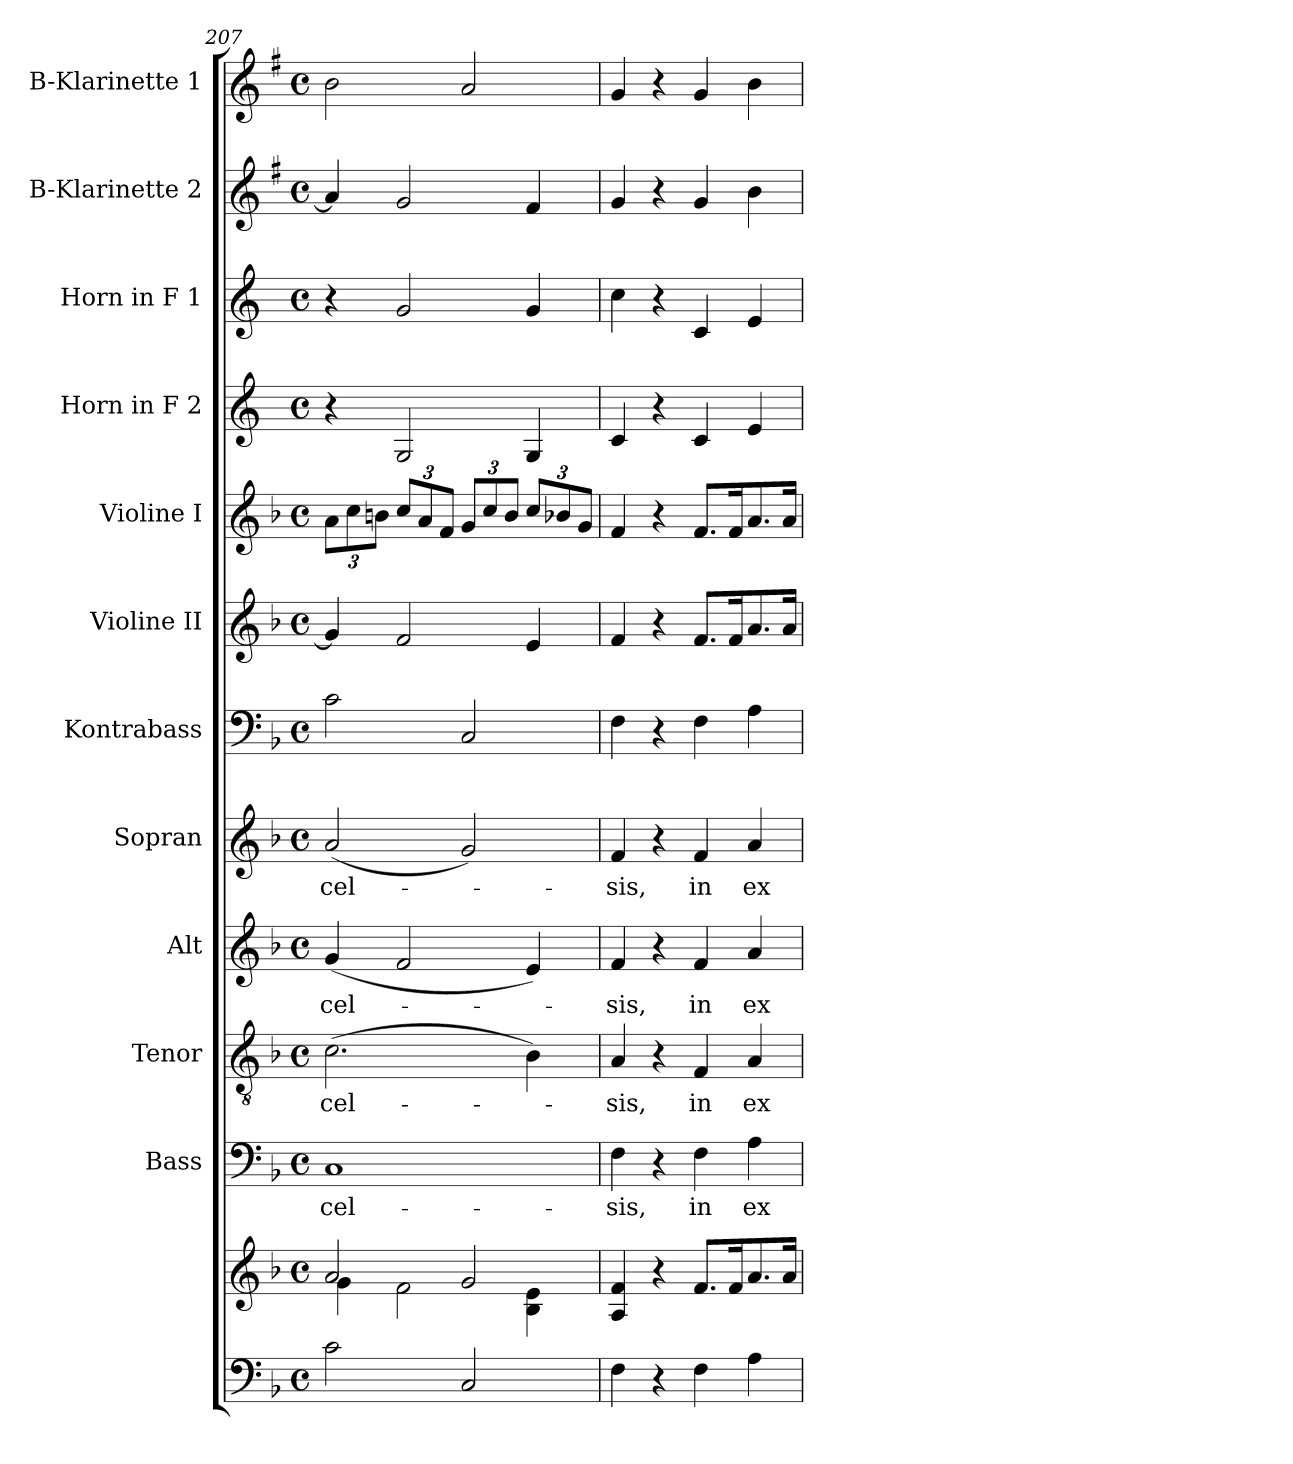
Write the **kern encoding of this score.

**kern	**kern	**kern	**text	**kern	**text	**kern	**text	**kern	**text	**kern	**kern	**kern	**kern	**kern	**kern	**kern
*part12	*part12	*part11	*part11	*part10	*part10	*part9	*part9	*part8	*part8	*part7	*part6	*part5	*part4	*part3	*part2	*part1
*staff13	*staff12	*staff11	*staff11	*staff10	*staff10	*staff9	*staff9	*staff8	*staff8	*staff7	*staff6	*staff5	*staff4	*staff3	*staff2	*staff1
*	*	*I"Bass	*	*I"Tenor	*	*I"Alt	*	*I"Sopran	*	*I"Kontrabass	*I"Violine II	*I"Violine I	*I"Horn in F 2	*I"Horn in F 1	*I"B-Klarinette 2	*I"B-Klarinette 1
*	*	*I'B.	*	*I'T.	*	*I'A.	*	*I'S.	*	*I'Kb.	*I'Vl. II	*I'Vl. I	*	*	*I'B Kl. 2	*I'B Kl. 1
*clefF4	*clefG2	*clefF4	*	*clefGv2	*	*clefG2	*	*clefG2	*	*clefF4	*clefG2	*clefG2	*clefG2	*clefG2	*clefG2	*clefG2
*	*	*	*	*	*	*	*	*	*	*ITrd7c12	*	*	*ITrd4c7	*ITrd4c7	*ITrd1c2	*ITrd1c2
*k[b-]	*k[b-]	*k[b-]	*	*k[b-]	*	*k[b-]	*	*k[b-]	*	*k[b-]	*k[b-]	*k[b-]	*k[b-]	*k[b-]	*k[b-]	*k[b-]
*F:	*F:	*F:	*	*F:	*	*F:	*	*F:	*	*F:	*F:	*F:	*F:	*F:	*F:	*F:
*M4/4	*M4/4	*M4/4	*	*M4/4	*	*M4/4	*	*M4/4	*	*M4/4	*M4/4	*M4/4	*M4/4	*M4/4	*M4/4	*M4/4
*met(c)	*met(c)	*met(c)	*	*met(c)	*	*met(c)	*	*met(c)	*	*met(c)	*met(c)	*met(c)	*met(c)	*met(c)	*met(c)	*met(c)
=207	=207	=207	=207	=207	=207	=207	=207	=207	=207	=207	=207	=207	=207	=207	=207	=207
*	*^	*	*	*	*	*	*	*	*	*	*	*	*	*	*	*
!	!	!	!	!LO:LY:b	!	!LO:LY:b	!	!LO:LY:b	!	!LO:LY:b	!	!	!	!	!	!	!
2c\	2a/	4g\	1C	-cel-	(>2.c\	-cel-	(<4g/	-cel-	(<2a/	-cel-	2C\	4g/]	12a\L	4r	4r	4g/]	2a\
.	.	.	.	.	.	.	.	.	.	.	.	.	12cc\	.	.	.	.
.	.	.	.	.	.	.	.	.	.	.	.	.	12bn\J	.	.	.	.
.	.	2f\	.	.	.	.	2f/	.	.	.	.	2f/	12cc/L	2C/	2c/	2f/	.
.	.	.	.	.	.	.	.	.	.	.	.	.	12a/	.	.	.	.
.	.	.	.	.	.	.	.	.	.	.	.	.	12f/J	.	.	.	.
2C/	2g/	.	.	.	.	.	.	.	2g/)	.	2CC/	.	12g/L	.	.	.	2g/
.	.	.	.	.	.	.	.	.	.	.	.	.	12cc/	.	.	.	.
.	.	.	.	.	.	.	.	.	.	.	.	.	12b/J	.	.	.	.
.	.	4B-\ 4e\	.	.	4B-\)	.	4e/)	.	.	.	.	4e/	12cc/L	4C/	4c/	4e/	.
.	.	.	.	.	.	.	.	.	.	.	.	.	12b-X/	.	.	.	.
.	.	.	.	.	.	.	.	.	.	.	.	.	12g/J	.	.	.	.
*	*v	*v	*	*	*	*	*	*	*	*	*	*	*	*	*	*	*
=208	=208	=208	=208	=208	=208	=208	=208	=208	=208	=208	=208	=208	=208	=208	=208	=208
!	!	!	!LO:LY:b	!	!LO:LY:b	!	!LO:LY:b	!	!LO:LY:b	!	!	!	!	!	!	!
4F\	4A/ 4f/	4F\	-sis,	4A/	-sis,	4f/	-sis,	4f/	-sis,	4FF\	4f/	4f/	4F/	4f\	4f/	4f/
4r	4r	4r	.	4r	.	4r	.	4r	.	4r	4r	4r	4r	4r	4r	4r
!	!	!	!LO:LY:b	!	!LO:LY:b	!	!LO:LY:b	!	!LO:LY:b	!	!	!	!	!	!	!
4F\	8.f/L	4F\	in	4F/	in	4f/	in	4f/	in	4FF\	8.f/L	8.f/L	4F/	4F/	4f/	4f/
.	16f/k	.	.	.	.	.	.	.	.	.	16f/k	16f/k	.	.	.	.
!	!	!	!LO:LY:b	!	!LO:LY:b	!	!LO:LY:b	!	!LO:LY:b	!	!	!	!	!	!	!
4A\	8.a/	4A\	ex-	4A/	ex-	4a/	ex-	4a/	ex-	4AA\	8.a/	8.a/	4A/	4A/	4a\	4a\
.	16a/Jk	.	.	.	.	.	.	.	.	.	16a/Jk	16a/Jk	.	.	.	.
=	=	=	=	=	=	=	=	=	=	=	=	=	=	=	=	=
*-	*-	*-	*-	*-	*-	*-	*-	*-	*-	*-	*-	*-	*-	*-	*-	*-
